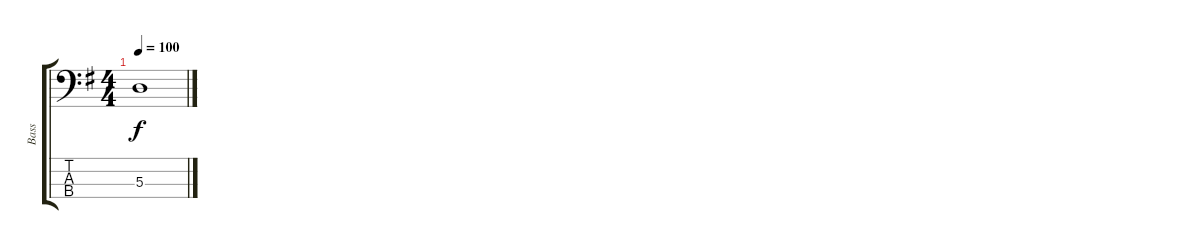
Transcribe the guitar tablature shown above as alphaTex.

\track ("Bass" "Bass") {instrument electricbassfinger}
\staff {score tabs}
\tuning (G2 D2 A1 E1) {hide}
\ts (4 4)
\tempo 100
\clef f4
\ks g
5.3.1{dy f}
